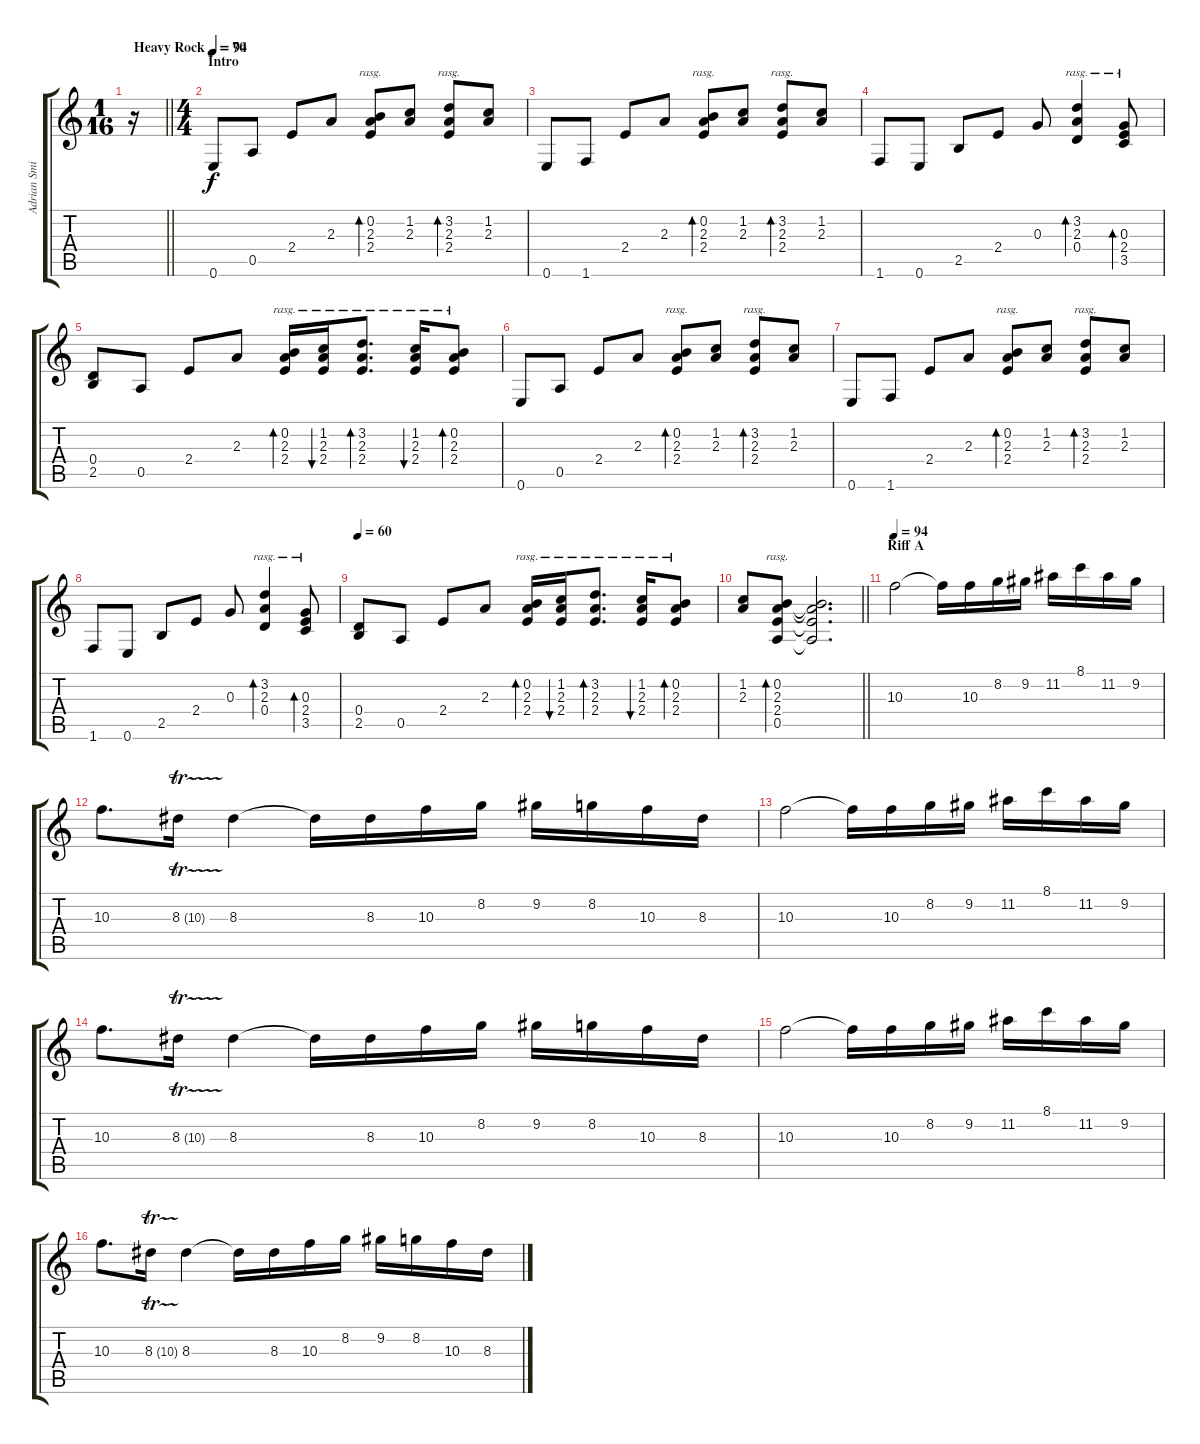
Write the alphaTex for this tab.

\track ("Adrian Smith" "Adrian Smi") {instrument overdrivenguitar}
\staff {score tabs}
\tuning (E4 B3 G3 D3 A2 E2) {hide}
\ts (1 16)
\tempo (94 "Heavy Rock")
\clef g2
\barLineRight lightlight
\ks c
r.16{dy f instrument overdrivenguitar} |
\ts (4 4)
\section ("" "Intro")
\tempo 70
0.6.8{volume 16 instrument acousticguitarsteel} 0.5.8 2.4.8 2.3.8 (0.2 2.3 2.4).8{bd 120 rasg ii} (1.2 2.3).8 (3.2 2.3 2.4).8{bd 120 rasg ii} (1.2 2.3).8 |
0.6.8 1.6.8 2.4.8 2.3.8 (0.2 2.3 2.4).8{bd 120 rasg ii} (1.2 2.3).8 (3.2 2.3 2.4).8{bd 120 rasg ii} (1.2 2.3).8 |
1.6.8 0.6.8 2.5.8 2.4.8 0.3.8 (3.2 2.3 0.4).4{bd 120 rasg ii} (0.3 2.4 3.5).8{bd 120 rasg ii} |
(0.4 2.5).8 0.5.8 2.4.8 2.3.8 (0.2 2.3 2.4).16{bd 60 rasg ii} (1.2 2.3 2.4).16{bu 60 rasg ii} (3.2 2.3 2.4).8{d bd 120 rasg ii} (1.2 2.3 2.4).16{bu 60 rasg ii} (0.2 2.3 2.4).8{bd 120 rasg ii} |
0.6.8 0.5.8 2.4.8 2.3.8 (0.2 2.3 2.4).8{bd 120 rasg ii} (1.2 2.3).8 (3.2 2.3 2.4).8{bd 120 rasg ii} (1.2 2.3).8 |
0.6.8 1.6.8 2.4.8 2.3.8 (0.2 2.3 2.4).8{bd 120 rasg ii} (1.2 2.3).8 (3.2 2.3 2.4).8{bd 120 rasg ii} (1.2 2.3).8 |
1.6.8 0.6.8 2.5.8 2.4.8 0.3.8 (3.2 2.3 0.4).4{bd 120 rasg ii} (0.3 2.4 3.5).8{bd 120 rasg ii} |
\tempo 60
(0.4 2.5).8 0.5.8 2.4.8 2.3.8 (0.2 2.3 2.4).16{bd 60 rasg ii} (1.2 2.3 2.4).16{bu 60 rasg ii} (3.2 2.3 2.4).8{d bd 120 rasg ii} (1.2 2.3 2.4).16{bu 60 rasg ii} (0.2 2.3 2.4).8{bd 120 rasg ii} |
\barLineRight lightlight
(1.2 2.3).8 (0.2 2.3 2.4 0.5).8{bd 120 rasg ii} (0.2{t} 2.3{t} 2.4{t} 0.5{t}).2{d} |
\section ("" "Riff A")
\tempo 94
10.3.2{volume 11 instrument overdrivenguitar} 10.3{t}.16 10.3.16 8.2.16 9.2.16 11.2.16 8.1.16 11.2.16 9.2.16 |
10.3.8{d} 8.3{tr (10 32)}.16 8.3.4 8.3{t}.16 8.3.16 10.3.16 8.2.16 9.2.16 8.2.16 10.3.16 8.3.16 |
10.3.2 10.3{t}.16 10.3.16 8.2.16 9.2.16 11.2.16 8.1.16 11.2.16 9.2.16 |
10.3.8{d} 8.3{tr (10 32)}.16 8.3.4 8.3{t}.16 8.3.16 10.3.16 8.2.16 9.2.16 8.2.16 10.3.16 8.3.16 |
10.3.2 10.3{t}.16 10.3.16 8.2.16 9.2.16 11.2.16 8.1.16 11.2.16 9.2.16 |
10.3.8{d} 8.3{tr (10 32)}.16 8.3.4 8.3{t}.16 8.3.16 10.3.16 8.2.16 9.2.16 8.2.16 10.3.16 8.3.16
